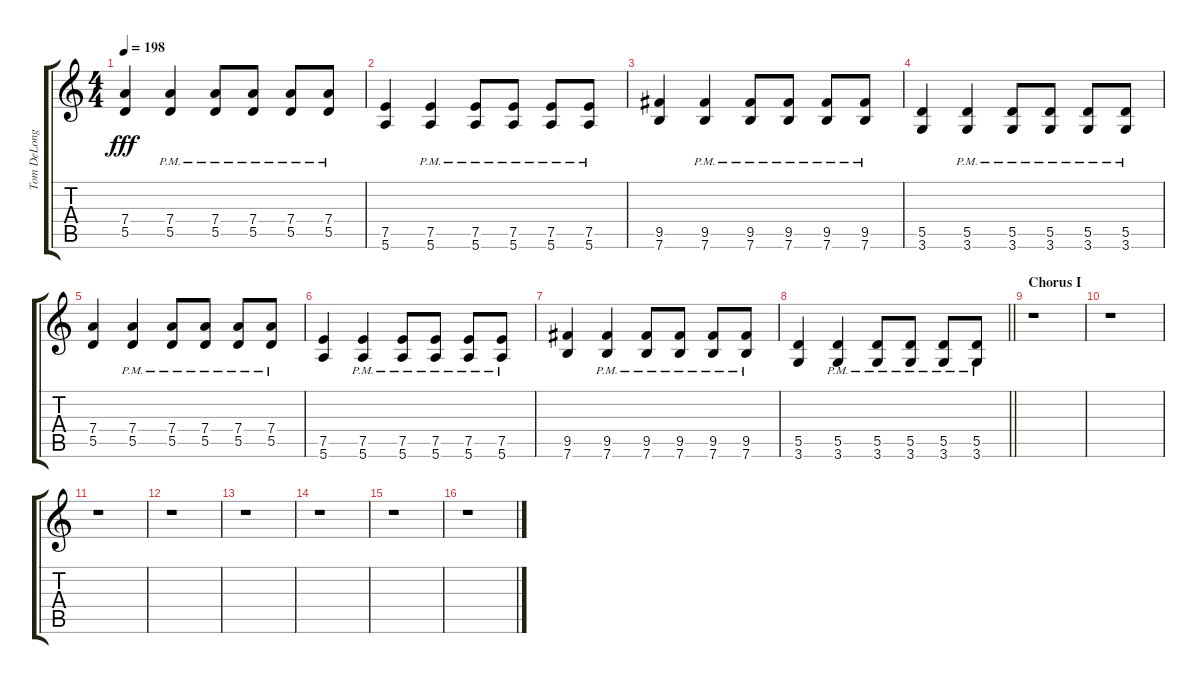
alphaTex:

\track ("Tom DeLonge Overdub" "Tom DeLong") {instrument distortionguitar}
\staff {score tabs}
\tuning (E4 B3 G3 D3 A2 E2) {hide}
\ts (4 4)
\tempo 198
\clef g2
\ks c
(7.4 5.5).4{dy fff} (7.4{pm} 5.5{pm}).4 (7.4{pm} 5.5{pm}).8 (7.4{pm} 5.5{pm}).8 (7.4{pm} 5.5{pm}).8 (7.4{pm} 5.5{pm}).8 |
(7.5 5.6).4 (7.5{pm} 5.6{pm}).4 (7.5{pm} 5.6{pm}).8 (7.5{pm} 5.6{pm}).8 (7.5{pm} 5.6{pm}).8 (7.5{pm} 5.6{pm}).8 |
(9.5 7.6).4 (9.5{pm} 7.6{pm}).4 (9.5{pm} 7.6{pm}).8 (9.5{pm} 7.6{pm}).8 (9.5{pm} 7.6{pm}).8 (9.5{pm} 7.6{pm}).8 |
(5.5 3.6).4 (5.5{pm} 3.6{pm}).4 (5.5{pm} 3.6{pm}).8 (5.5{pm} 3.6{pm}).8 (5.5{pm} 3.6{pm}).8 (5.5{pm} 3.6{pm}).8 |
(7.4 5.5).4 (7.4{pm} 5.5{pm}).4 (7.4{pm} 5.5{pm}).8 (7.4{pm} 5.5{pm}).8 (7.4{pm} 5.5{pm}).8 (7.4{pm} 5.5{pm}).8 |
(7.5 5.6).4 (7.5{pm} 5.6{pm}).4 (7.5{pm} 5.6{pm}).8 (7.5{pm} 5.6{pm}).8 (7.5{pm} 5.6{pm}).8 (7.5{pm} 5.6{pm}).8 |
(9.5 7.6).4 (9.5{pm} 7.6{pm}).4 (9.5{pm} 7.6{pm}).8 (9.5{pm} 7.6{pm}).8 (9.5{pm} 7.6{pm}).8 (9.5{pm} 7.6{pm}).8 |
\barLineRight lightlight
(5.5 3.6).4 (5.5{pm} 3.6{pm}).4 (5.5{pm} 3.6{pm}).8 (5.5{pm} 3.6{pm}).8 (5.5{pm} 3.6{pm}).8 (5.5{pm} 3.6{pm}).8 |
\section ("" "Chorus I")
r.1 |
r.1 |
r.1 |
r.1 |
r.1 |
r.1 |
r.1 |
r.1
